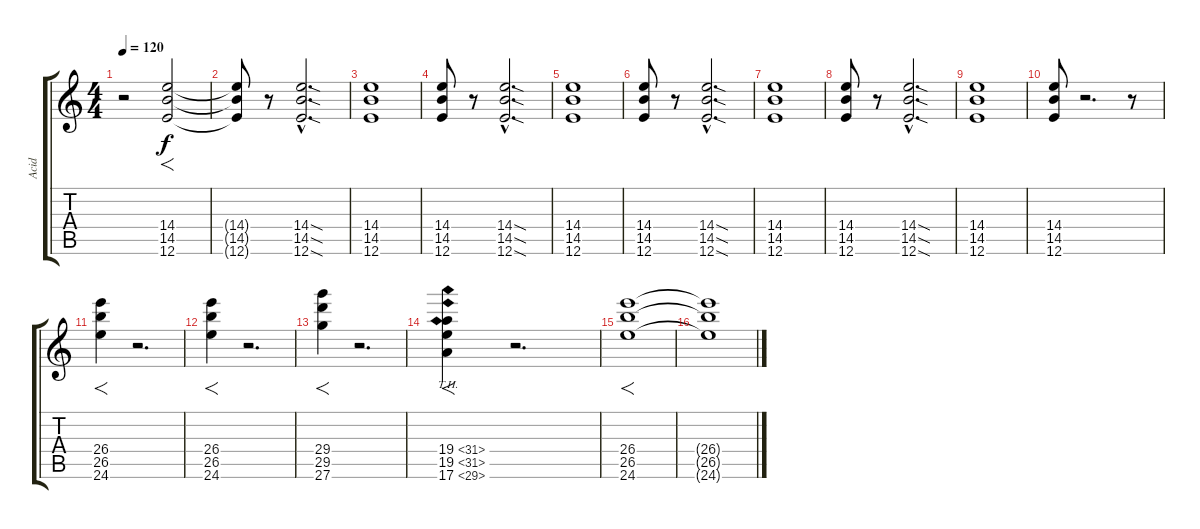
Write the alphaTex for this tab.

\track ("Acid" "Acid") {instrument distortionguitar}
\staff {score tabs}
\tuning (E4 B3 G3 D3 A2 E2) {hide}
\ts (4 4)
\tempo 120
\clef g2
\ks c
r.2{dy f instrument distortionguitar} (14.4 14.5 12.6).2{f} |
(14.4{t} 14.5{t} 12.6{t}).8 r.8 (14.4{sod hac} 14.5{sod hac} 12.6{sod hac}).2{d} |
(14.4 14.5 12.6).1 |
(14.4 14.5 12.6).8 r.8 (14.4{sod hac} 14.5{sod hac} 12.6{sod hac}).2{d} |
(14.4 14.5 12.6).1 |
(14.4 14.5 12.6).8 r.8 (14.4{sod hac} 14.5{sod hac} 12.6{sod hac}).2{d} |
(14.4 14.5 12.6).1 |
(14.4 14.5 12.6).8 r.8 (14.4{sod hac} 14.5{sod hac} 12.6{sod hac}).2{d} |
(14.4 14.5 12.6).1 |
(14.4 14.5 12.6).8 r.2{d} r.8 |
(26.4 26.5 24.6).4{f balance 0} r.2{d} |
(26.4 26.5 24.6).4{f} r.2{d} |
(29.4 29.5 27.6).4{f} r.2{d} |
(19.4{th 12} 19.5{th 12} 17.6{th 12}).4{f} r.2{d} |
(26.4 26.5 24.6).1{f volume 10} |
(26.4{t} 26.5{t} 24.6{t}).1
